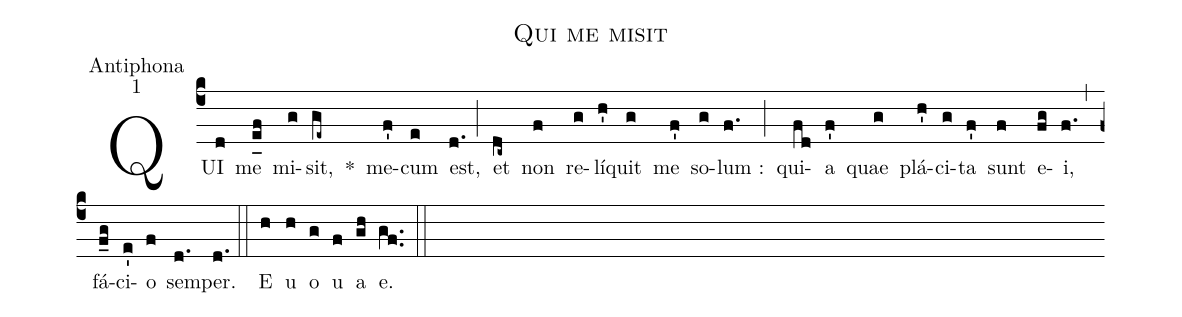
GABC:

name:Qui me misit;
office-part:Antiphona;
mode:1;
%%
(c4) QUI(d) me(e_[uh:l]f) mi(g)sit,(ge~) *() me(f')cum(e) est,(d.) (;) et(dc~) non(f) re(g)lí(h')quit(g) me(f') so(g)lum :(f.) (;) qui(fd)a(f') quae(g) plá(h')ci(g)ta(f') sunt(f) e(fg)i,(f.) (,) fá(f_g)ci(e')o(f) sem(d.)per.(d.) (::) <eu>E(h) u(h) o(g) u(f) a(gh) e.</eu>(gf..) (::)
